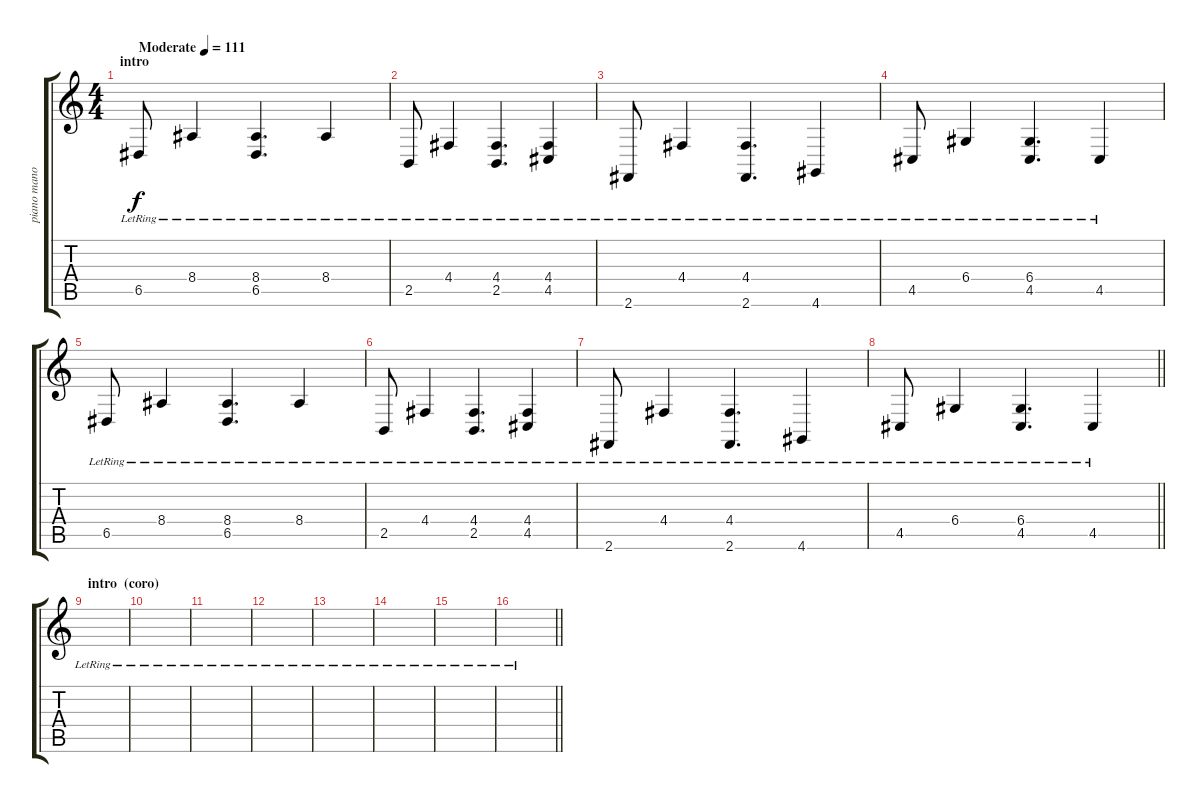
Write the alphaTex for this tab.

\track ("piano mano izquierda" "piano mano") {instrument acousticgrandpiano}
\staff {score tabs}
\tuning (E4 B3 G3 D3 A2 E2) {hide}
\ts (4 4)
\section ("" "intro")
\tempo (111 "Moderate")
\clef g2
\ks c
6.5{lr}.8{dy f instrument acousticgrandpiano} 8.4{lr}.4 (8.4{lr} 6.5{lr}).4{d} 8.4{lr}.4 |
2.5{lr}.8 4.4{lr}.4 (4.4{lr} 2.5{lr}).4{d} (4.4{lr} 4.5{lr}).4 |
2.6{lr}.8 4.4{lr}.4 (4.4{lr} 2.6{lr}).4{d} 4.6{lr}.4 |
4.5{lr}.8 6.4{lr}.4 (6.4{lr} 4.5{lr}).4{d} 4.5{lr}.4 |
6.5{lr}.8 8.4{lr}.4 (8.4{lr} 6.5{lr}).4{d} 8.4{lr}.4 |
2.5{lr}.8 4.4{lr}.4 (4.4{lr} 2.5{lr}).4{d} (4.4{lr} 4.5{lr}).4 |
2.6{lr}.8 4.4{lr}.4 (4.4{lr} 2.6{lr}).4{d} 4.6{lr}.4 |
\barLineRight lightlight
4.5{lr}.8 6.4{lr}.4 (6.4{lr} 4.5{lr}).4{d} 4.5{lr}.4 |
\section ("" "intro  (coro)")
|
|
|
|
|
|
|
\barLineRight lightlight
